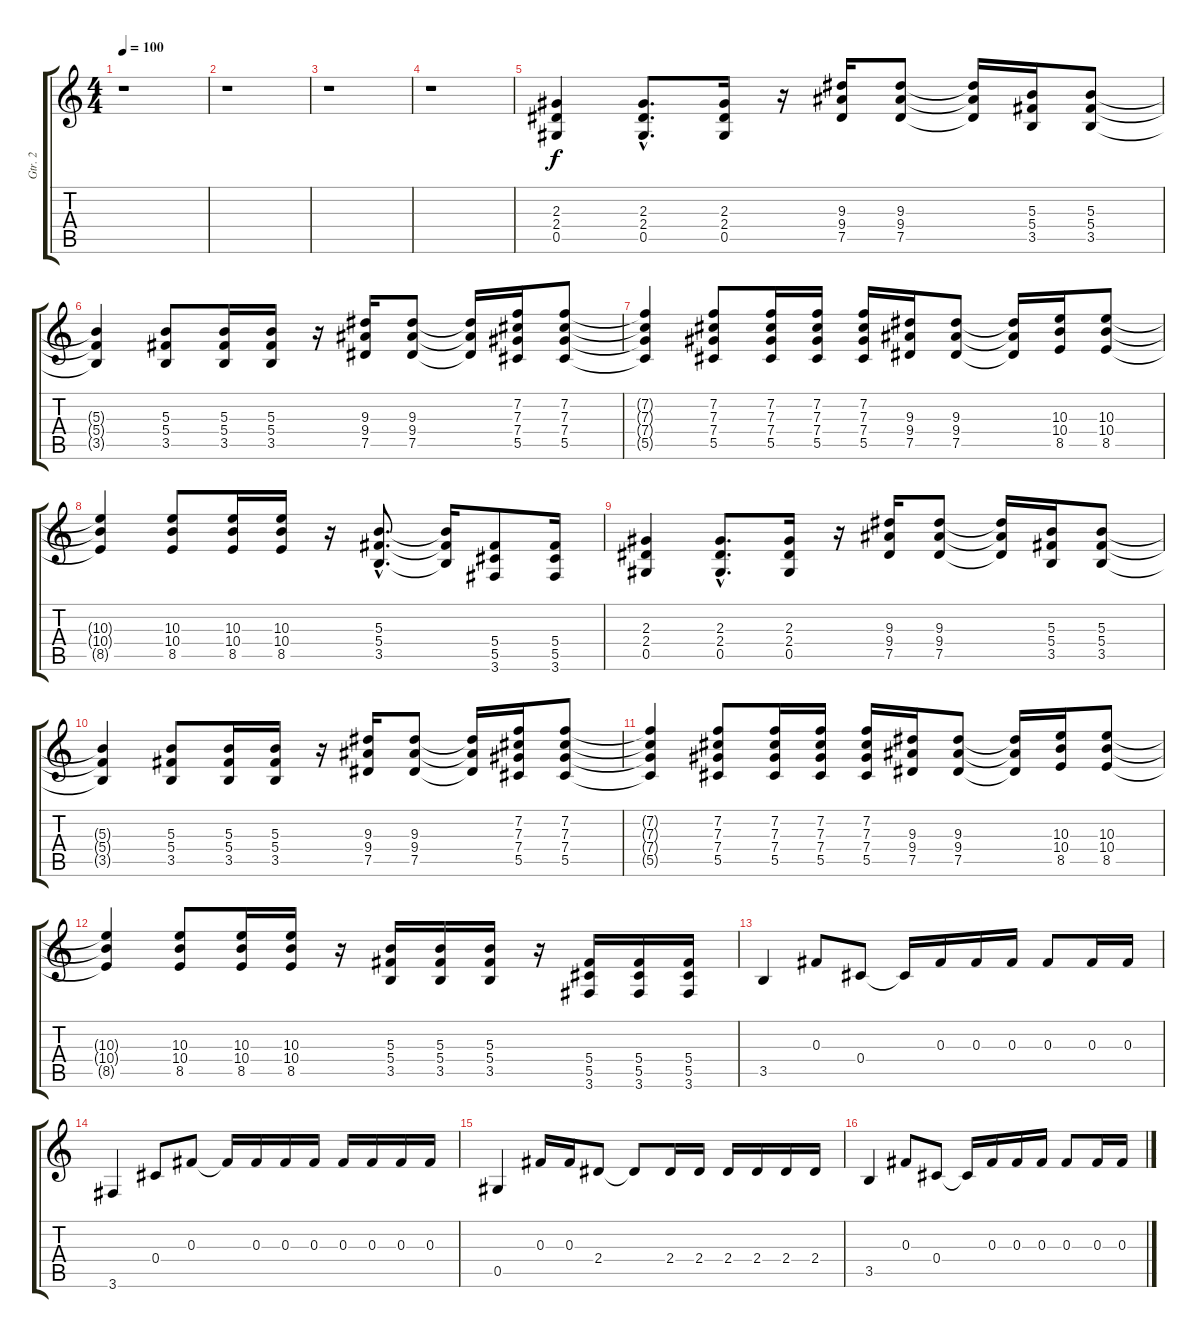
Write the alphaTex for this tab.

\track ("Gtr. 2" "Gtr. 2") {instrument distortionguitar}
\staff {score tabs}
\tuning (Eb4 Bb3 Gb3 Db3 Ab2 Eb2) {hide}
\ts (4 4)
\tempo 100
\clef g2
\ks c
r.1{dy f} |
r.1 |
r.1 |
r.1 |
(2.3 2.4 0.5).4 (2.3{hac} 2.4{hac} 0.5{hac}).8{d} (2.3 2.4 0.5).16 r.16 (9.3 9.4 7.5).16 (9.3 9.4 7.5).8 (9.3{t} 9.4{t} 7.5{t}).16 (5.3 5.4 3.5).16 (5.3 5.4 3.5).8 |
(5.3{t} 5.4{t} 3.5{t}).4 (5.3 5.4 3.5).8 (5.3 5.4 3.5).16 (5.3 5.4 3.5).16 r.16 (9.3 9.4 7.5).16 (9.3 9.4 7.5).8 (9.3{t} 9.4{t} 7.5{t}).16 (7.2 7.3 7.4 5.5).16 (7.2 7.3 7.4 5.5).8 |
(7.2{t} 7.3{t} 7.4{t} 5.5{t}).4 (7.2 7.3 7.4 5.5).8 (7.2 7.3 7.4 5.5).16 (7.2 7.3 7.4 5.5).16 (7.2 7.3 7.4 5.5).16 (9.3 9.4 7.5).16 (9.3 9.4 7.5).8 (9.3{t} 9.4{t} 7.5{t}).16 (10.3 10.4 8.5).16 (10.3 10.4 8.5).8 |
(10.3{t} 10.4{t} 8.5{t}).4 (10.3 10.4 8.5).8 (10.3 10.4 8.5).16 (10.3 10.4 8.5).16 r.16 (5.3{hac} 5.4{hac} 3.5{hac}).8{d} (5.3{t} 5.4{t} 3.5{t}).16 (5.4 5.5 3.6).8 (5.4 5.5 3.6).16 |
(2.3 2.4 0.5).4 (2.3{hac} 2.4{hac} 0.5{hac}).8{d} (2.3 2.4 0.5).16 r.16 (9.3 9.4 7.5).16 (9.3 9.4 7.5).8 (9.3{t} 9.4{t} 7.5{t}).16 (5.3 5.4 3.5).16 (5.3 5.4 3.5).8 |
(5.3{t} 5.4{t} 3.5{t}).4 (5.3 5.4 3.5).8 (5.3 5.4 3.5).16 (5.3 5.4 3.5).16 r.16 (9.3 9.4 7.5).16 (9.3 9.4 7.5).8 (9.3{t} 9.4{t} 7.5{t}).16 (7.2 7.3 7.4 5.5).16 (7.2 7.3 7.4 5.5).8 |
(7.2{t} 7.3{t} 7.4{t} 5.5{t}).4 (7.2 7.3 7.4 5.5).8 (7.2 7.3 7.4 5.5).16 (7.2 7.3 7.4 5.5).16 (7.2 7.3 7.4 5.5).16 (9.3 9.4 7.5).16 (9.3 9.4 7.5).8 (9.3{t} 9.4{t} 7.5{t}).16 (10.3 10.4 8.5).16 (10.3 10.4 8.5).8 |
(10.3{t} 10.4{t} 8.5{t}).4 (10.3 10.4 8.5).8 (10.3 10.4 8.5).16 (10.3 10.4 8.5).16 r.16 (5.3 5.4 3.5).16 (5.3 5.4 3.5).16 (5.3 5.4 3.5).16 r.16 (5.4 5.5 3.6).16 (5.4 5.5 3.6).16 (5.4 5.5 3.6).16 |
3.5.4 0.3.8 0.4.8 0.4{t}.16 0.3.16 0.3.16 0.3.16 0.3.8 0.3.16 0.3.16 |
3.6.4 0.4.8 0.3.8 0.3{t}.16 0.3.16 0.3.16 0.3.16 0.3.16 0.3.16 0.3.16 0.3.16 |
0.5.4 0.3.16 0.3.16 2.4.8 2.4{t}.8 2.4.16 2.4.16 2.4.16 2.4.16 2.4.16 2.4.16 |
3.5.4 0.3.8 0.4.8 0.4{t}.16 0.3.16 0.3.16 0.3.16 0.3.8 0.3.16 0.3.16
